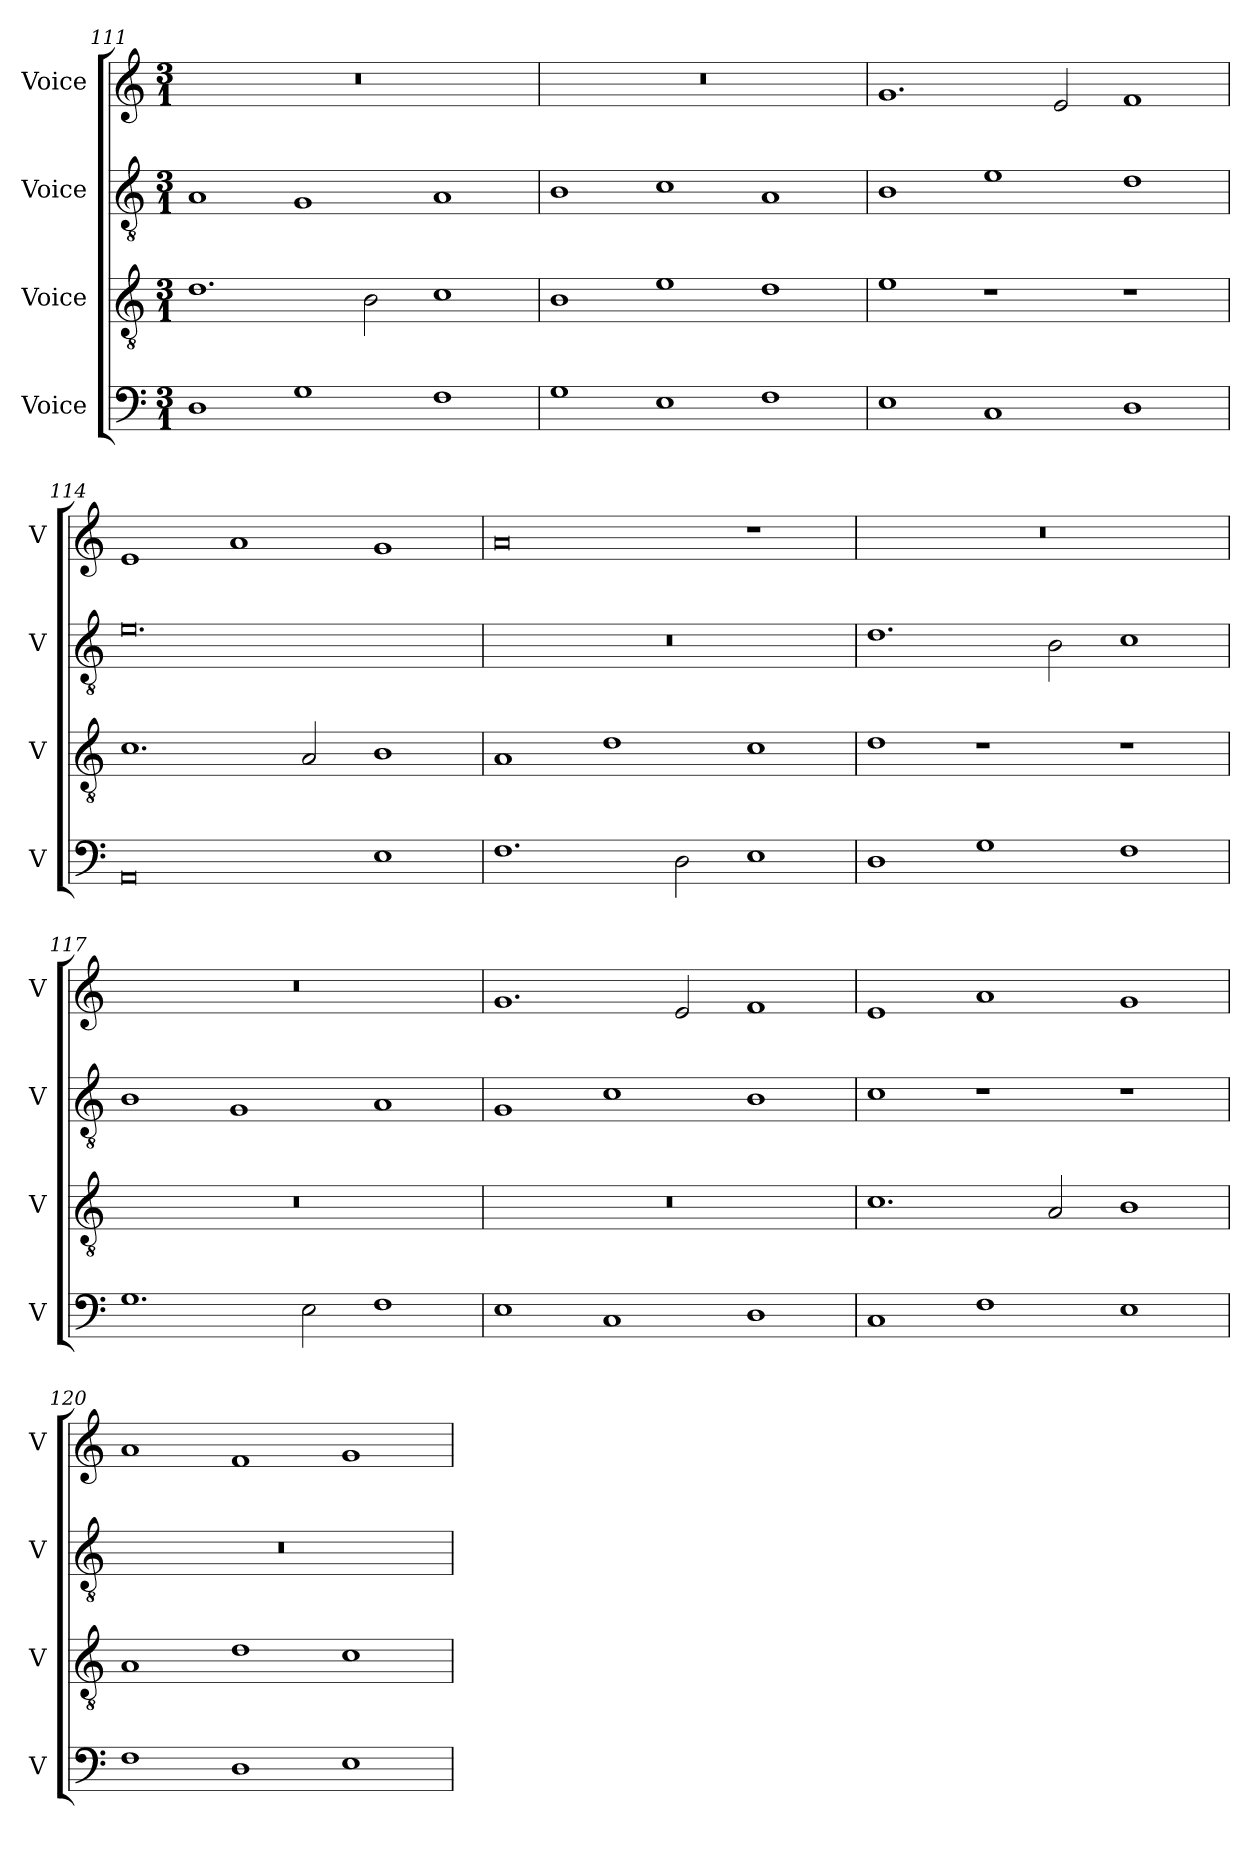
**kern	**kern	**kern	**kern
*part4	*part3	*part2	*part1
*staff4	*staff3	*staff2	*staff1
*I"Voice	*I"Voice	*I"Voice	*I"Voice
*I'V	*I'V	*I'V	*I'V
!!LO:LB:g=z
*clefF4	*clefGv2	*clefGv2	*clefG2
*k[]	*k[]	*k[]	*k[]
*M3/1	*M3/1	*M3/1	*M3/1
=111	=111	=111	=111
1D	1.d	1A	0.r
1G	.	1G	.
.	2B\	.	.
1F	1c	1A	.
=112	=112	=112	=112
1G	1B	1B	0.r
1E	1e	1c	.
1F	1d	1A	.
=113	=113	=113	=113
1E	1e	1B	1.g
1C	1r	1e	.
.	.	.	2e/
1D	1r	1d	1f
!!LO:LB:g=z
=114	=114	=114	=114
0AA	1.c	0.e	1e
.	.	.	1a
.	2A/	.	.
1E	1B	.	1g
=115	=115	=115	=115
1.F	1A	0.r	0a
.	1d	.	.
2D\	.	.	.
1E	1c	.	1r
=116	=116	=116	=116
1D	1d	1.d	0.r
1G	1r	.	.
.	.	2B\	.
1F	1r	1c	.
!!LO:PB:g=z
=117	=117	=117	=117
1.G	0.r	1B	0.r
.	.	1G	.
2E\	.	.	.
1F	.	1A	.
=118	=118	=118	=118
1E	0.r	1G	1.g
1C	.	1c	.
.	.	.	2e/
1D	.	1B	1f
=119	=119	=119	=119
1C	1.c	1c	1e
1F	.	1r	1a
.	2A/	.	.
1E	1B	1r	1g
!!LO:LB:g=z
=120	=120	=120	=120
1F	1A	0.r	1a
1D	1d	.	1f
1E	1c	.	1g
=	=	=	=
*-	*-	*-	*-
